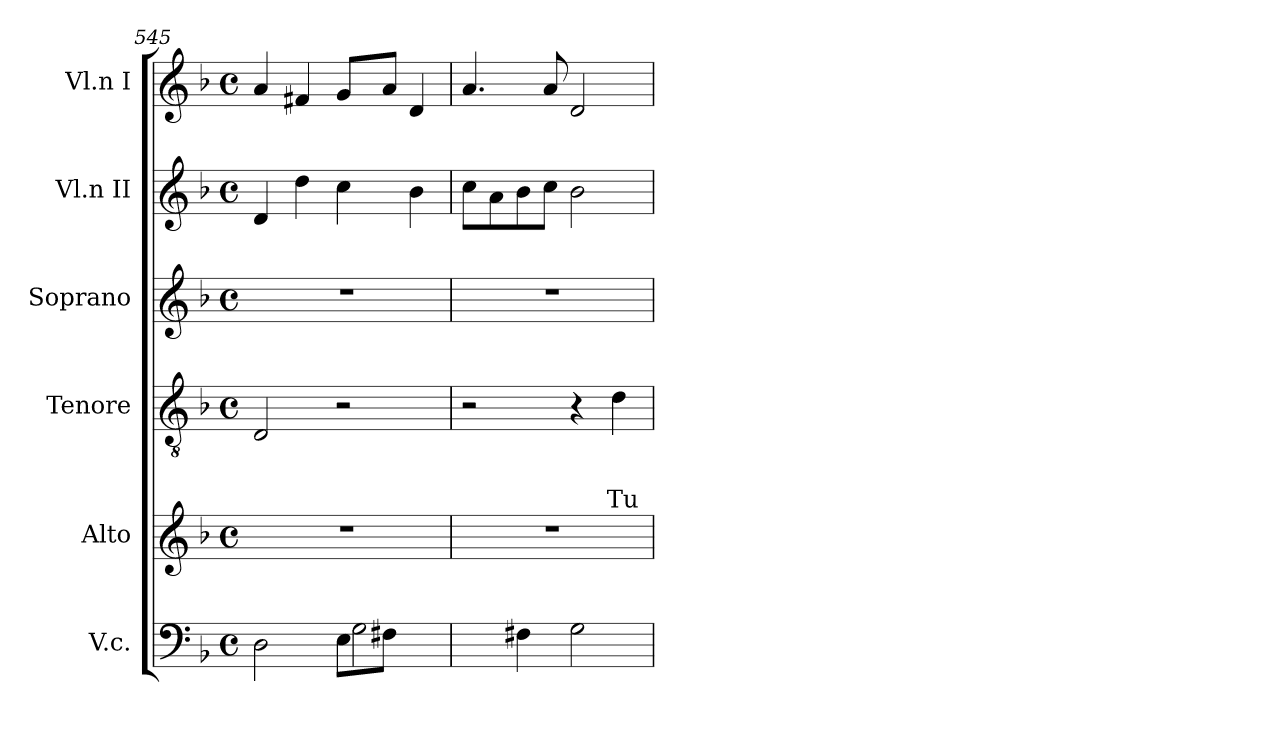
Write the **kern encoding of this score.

**kern	**kern	**kern	**text	**text	**text	**kern	**kern	**kern
*part6	*part5	*part4	*part4	*part4	*part4	*part3	*part2	*part1
*staff6	*staff5	*staff4	*staff4	*staff4	*staff4	*staff3	*staff2	*staff1
*I"V.c.	*I"Alto	*I"Tenore	*	*	*	*I"Soprano	*I"Vl.n II	*I"Vl.n I
*I'V.c.	*I'Alto	*I'Tenore	*	*	*	*I'Soprano	*I'Vl.n II	*I'Vl.n I
!!LO:LB:g=z
*clefF4	*clefG2	*clefGv2	*	*	*	*clefG2	*clefG2	*clefG2
*k[b-]	*k[b-]	*k[b-]	*	*	*	*k[b-]	*k[b-]	*k[b-]
*F:	*F:	*F:	*	*	*	*F:	*F:	*F:
*M4/4	*M4/4	*M4/4	*	*	*	*M4/4	*M4/4	*M4/4
*met(c)	*met(c)	*met(c)	*	*	*	*met(c)	*met(c)	*met(c)
=545	=545	=545	=545	=545	=545	=545	=545	=545
*^	*	*	*	*	*	*	*	*
2D\	2ryy	1r	2D/	.	.	.	1r	4d/	4a/
.	.	.	.	.	.	.	.	4dd\	4f#X/
8E\L	2G\	.	2r	.	.	.	.	4cc\	8g/L
8F#X\J	.	.	.	.	.	.	.	.	8a/J
4ryy	.	.	.	.	.	.	.	4b-\	4d/
*v	*v	*	*	*	*	*	*	*	*
=546	=546	=546	=546	=546	=546	=546	=546	=546
4ryy	1r	2r	.	.	.	1r	8cc\L	4.a/
.	.	.	.	.	.	.	8a\	.
4F#X\	.	.	.	.	.	.	8b-\	.
.	.	.	.	.	.	.	8cc\J	8a/
2G\	.	4r	.	.	.	.	2b-\	2d/
!	!	!	!	!	!LO:LY:b	!	!	!
.	.	4d\	.	.	Tu	.	.	.
=	=	=	=	=	=	=	=	=
*-	*-	*-	*-	*-	*-	*-	*-	*-
